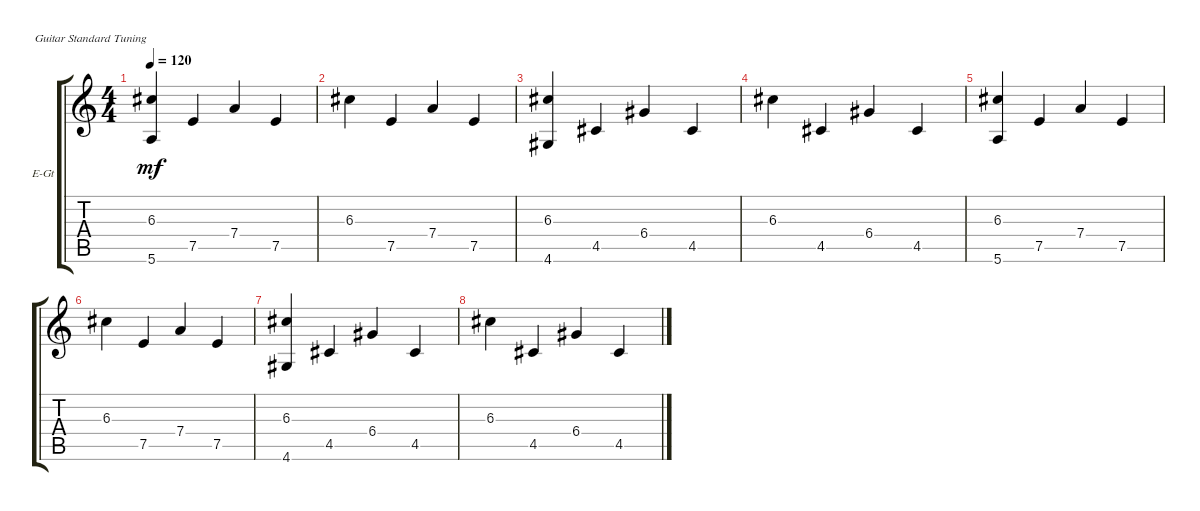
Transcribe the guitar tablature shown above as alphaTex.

\defaultSystemsLayout 4
\bracketExtendMode groupsimilarinstruments
\firstSystemTrackNameOrientation horizontal
\otherSystemsTrackNameOrientation horizontal
\track ("Electric Guitar" "E-Gt") {instrument electricguitarclean}
\staff {score tabs}
\tuning (E4 B3 G3 D3 A2 E2)
\ts (4 4)
\tempo 120
\clef g2
\ks c
(5.6 6.3).4{dy mf} 7.5.4 7.4.4 7.5.4 |
6.3.4 7.5.4 7.4.4 7.5.4 |
(4.6 6.3).4 4.5.4 6.4.4 4.5.4 |
6.3.4 4.5.4 6.4.4 4.5.4 |
(5.6 6.3).4 7.5.4 7.4.4 7.5.4 |
6.3.4 7.5.4 7.4.4 7.5.4 |
(4.6 6.3).4 4.5.4 6.4.4 4.5.4 |
6.3.4 4.5.4 6.4.4 4.5.4
